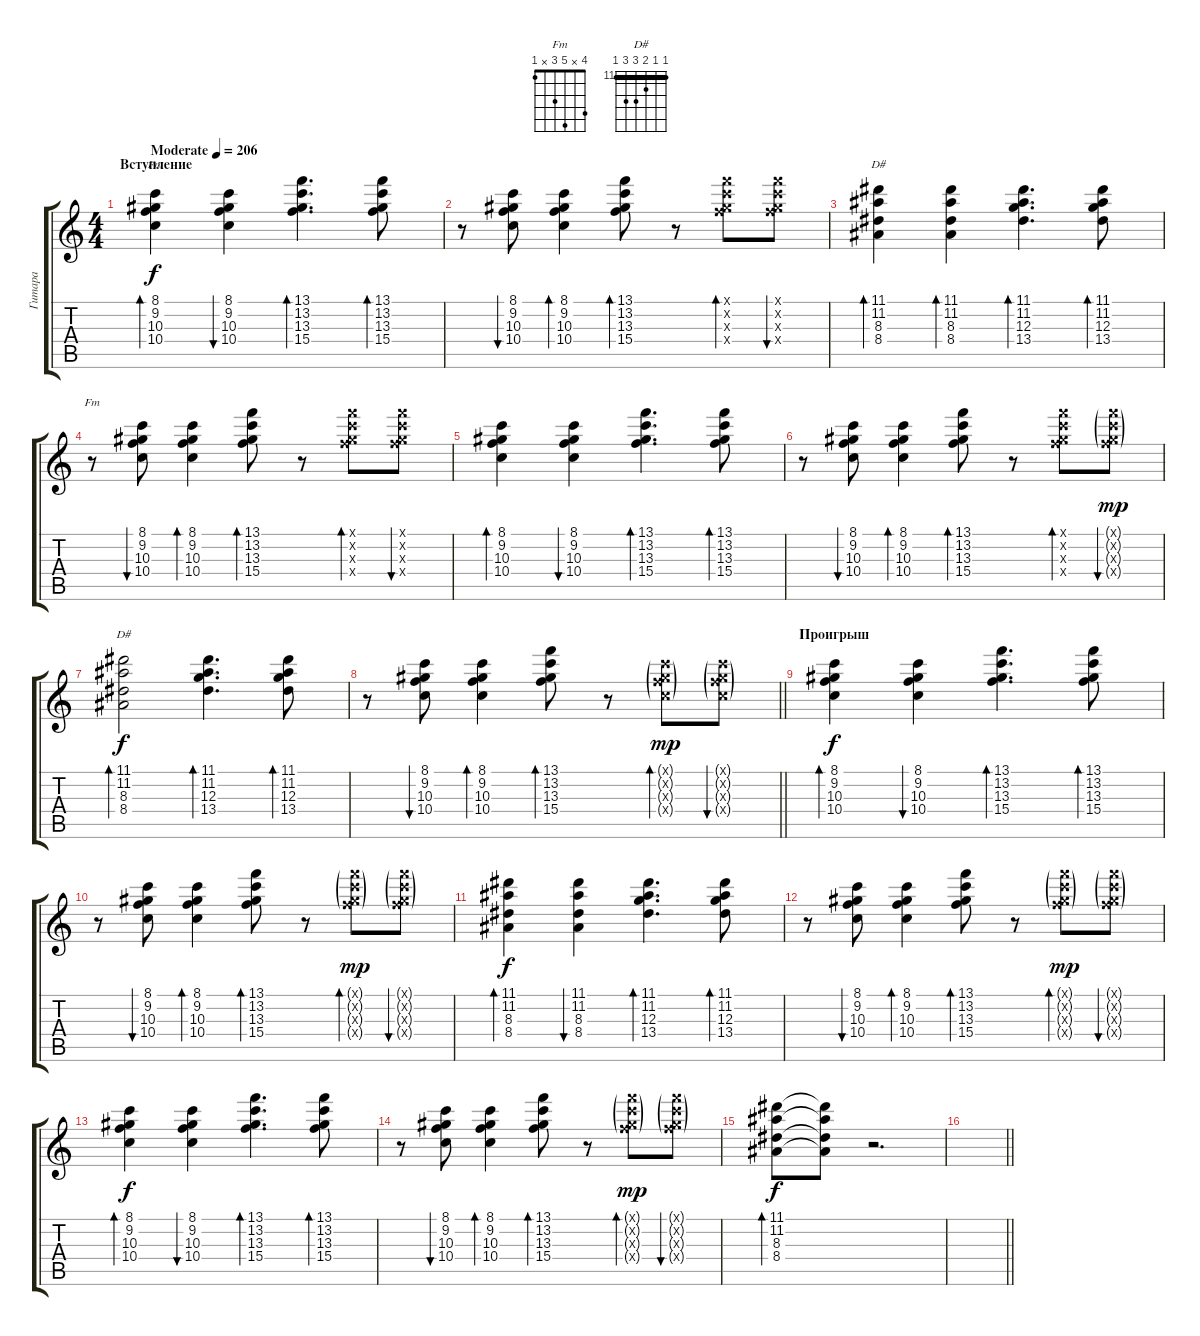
\track ("Гитара" "Гитара") {instrument acousticguitarsteel}
\staff {score tabs}
\tuning (E4 B3 G3 D3 A2 E2) {hide}
\chord ("Fm" 8 9 10 10 8 x) {firstfret 8 barre 8}
\chord ("D#" 11 11 8 8 10 11) {firstfret 8 barre (8 11)}
\chord ("Fm" 4 x 5 3 x 1)
\chord ("D#" 11 11 12 13 13 11) {firstfret 11 barre 11}
\ts (4 4)
\section ("" "Вступление")
\tempo (206 "Moderate")
\clef g2
\ks c
(8.1 9.2 10.3 10.4).4{bd 60 ch "Fm" dy f instrument acousticguitarsteel} (8.1 9.2 10.3 10.4).4{bu 60} (13.1 13.2 13.3 15.4).4{d bd 120} (13.1 13.2 13.3 15.4).8{bd 120} |
r.8 (8.1 9.2 10.3 10.4).8{bu 60} (8.1 9.2 10.3 10.4).4{bd 120} (13.1 13.2 13.3 15.4).8{bd 120} r.8 (13.1{x} 13.2{x} 13.3{x} 15.4{x}).8{bd 120} (13.1{x} 13.2{x} 13.3{x} 15.4{x}).8{bu 120} |
(11.1 11.2 8.3 8.4).4{bd 120 ch "D#"} (11.1 11.2 8.3 8.4).4{bd 120} (11.1 11.2 12.3 13.4).4{d bd 120} (11.1 11.2 12.3 13.4).8{bd 120} |
r.8{ch "Fm"} (8.1 9.2 10.3 10.4).8{bu 60} (8.1 9.2 10.3 10.4).4{bd 120} (13.1 13.2 13.3 15.4).8{bd 120} r.8 (13.1{x} 13.2{x} 13.3{x} 15.4{x}).8{bd 120} (13.1{x} 13.2{x} 13.3{x} 15.4{x}).8{bu 120} |
(8.1 9.2 10.3 10.4).4{bd 60} (8.1 9.2 10.3 10.4).4{bu 60} (13.1 13.2 13.3 15.4).4{d bd 120} (13.1 13.2 13.3 15.4).8{bd 120} |
r.8 (8.1 9.2 10.3 10.4).8{bu 60} (8.1 9.2 10.3 10.4).4{bd 120} (13.1 13.2 13.3 15.4).8{bd 120} r.8 (13.1{x} 13.2{x} 13.3{x} 15.4{x}).8{bd 120} (13.1{g x} 13.2{g x} 13.3{g x} 15.4{g x}).8{bu 120 dy mp} |
(11.1 11.2 8.3 8.4).2{bd 120 ch "D#" dy f} (11.1 11.2 12.3 13.4).4{d bd 120} (11.1 11.2 12.3 13.4).8{bd 120} |
\barLineRight lightlight
r.8 (8.1 9.2 10.3 10.4).8{bu 60} (8.1 9.2 10.3 10.4).4{bd 120} (13.1 13.2 13.3 15.4).8{bd 120} r.8 (8.1{g x} 9.2{g x} 10.3{g x} 10.4{g x}).8{bd 120 dy mp} (8.1{g x} 9.2{g x} 10.3{g x} 10.4{g x}).8{bu 120} |
\section ("" "Проигрыш")
(8.1 9.2 10.3 10.4).4{bd 60 dy f} (8.1 9.2 10.3 10.4).4{bu 60} (13.1 13.2 13.3 15.4).4{d bd 120} (13.1 13.2 13.3 15.4).8{bd 120} |
r.8 (8.1 9.2 10.3 10.4).8{bu 60} (8.1 9.2 10.3 10.4).4{bd 120} (13.1 13.2 13.3 15.4).8{bd 120} r.8 (13.1{g x} 13.2{g x} 13.3{g x} 15.4{g x}).8{bd 120 dy mp} (13.1{g x} 13.2{g x} 13.3{g x} 15.4{g x}).8{bu 120} |
(11.1 11.2 8.3 8.4).4{bd 120 dy f} (11.1 11.2 8.3 8.4).4{bu 60} (11.1 11.2 12.3 13.4).4{d bd 120} (11.1 11.2 12.3 13.4).8{bd 120} |
r.8 (8.1 9.2 10.3 10.4).8{bu 60} (8.1 9.2 10.3 10.4).4{bd 120} (13.1 13.2 13.3 15.4).8{bd 120} r.8 (13.1{g x} 13.2{g x} 13.3{g x} 15.4{g x}).8{bd 120 dy mp} (13.1{g x} 13.2{g x} 13.3{g x} 15.4{g x}).8{bu 120} |
(8.1 9.2 10.3 10.4).4{bd 60 dy f} (8.1 9.2 10.3 10.4).4{bu 60} (13.1 13.2 13.3 15.4).4{d bd 120} (13.1 13.2 13.3 15.4).8{bd 120} |
r.8 (8.1 9.2 10.3 10.4).8{bu 60} (8.1 9.2 10.3 10.4).4{bd 120} (13.1 13.2 13.3 15.4).8{bd 120} r.8 (13.1{g x} 13.2{g x} 13.3{g x} 15.4{g x}).8{bd 120 dy mp} (13.1{g x} 13.2{g x} 13.3{g x} 15.4{g x}).8{bu 120} |
(11.1 11.2 8.3 8.4).8{bd 120 dy f} (11.1{t} 11.2{t} 8.3{t} 8.4{t}).8 r.2{d} |
\barLineRight lightlight
